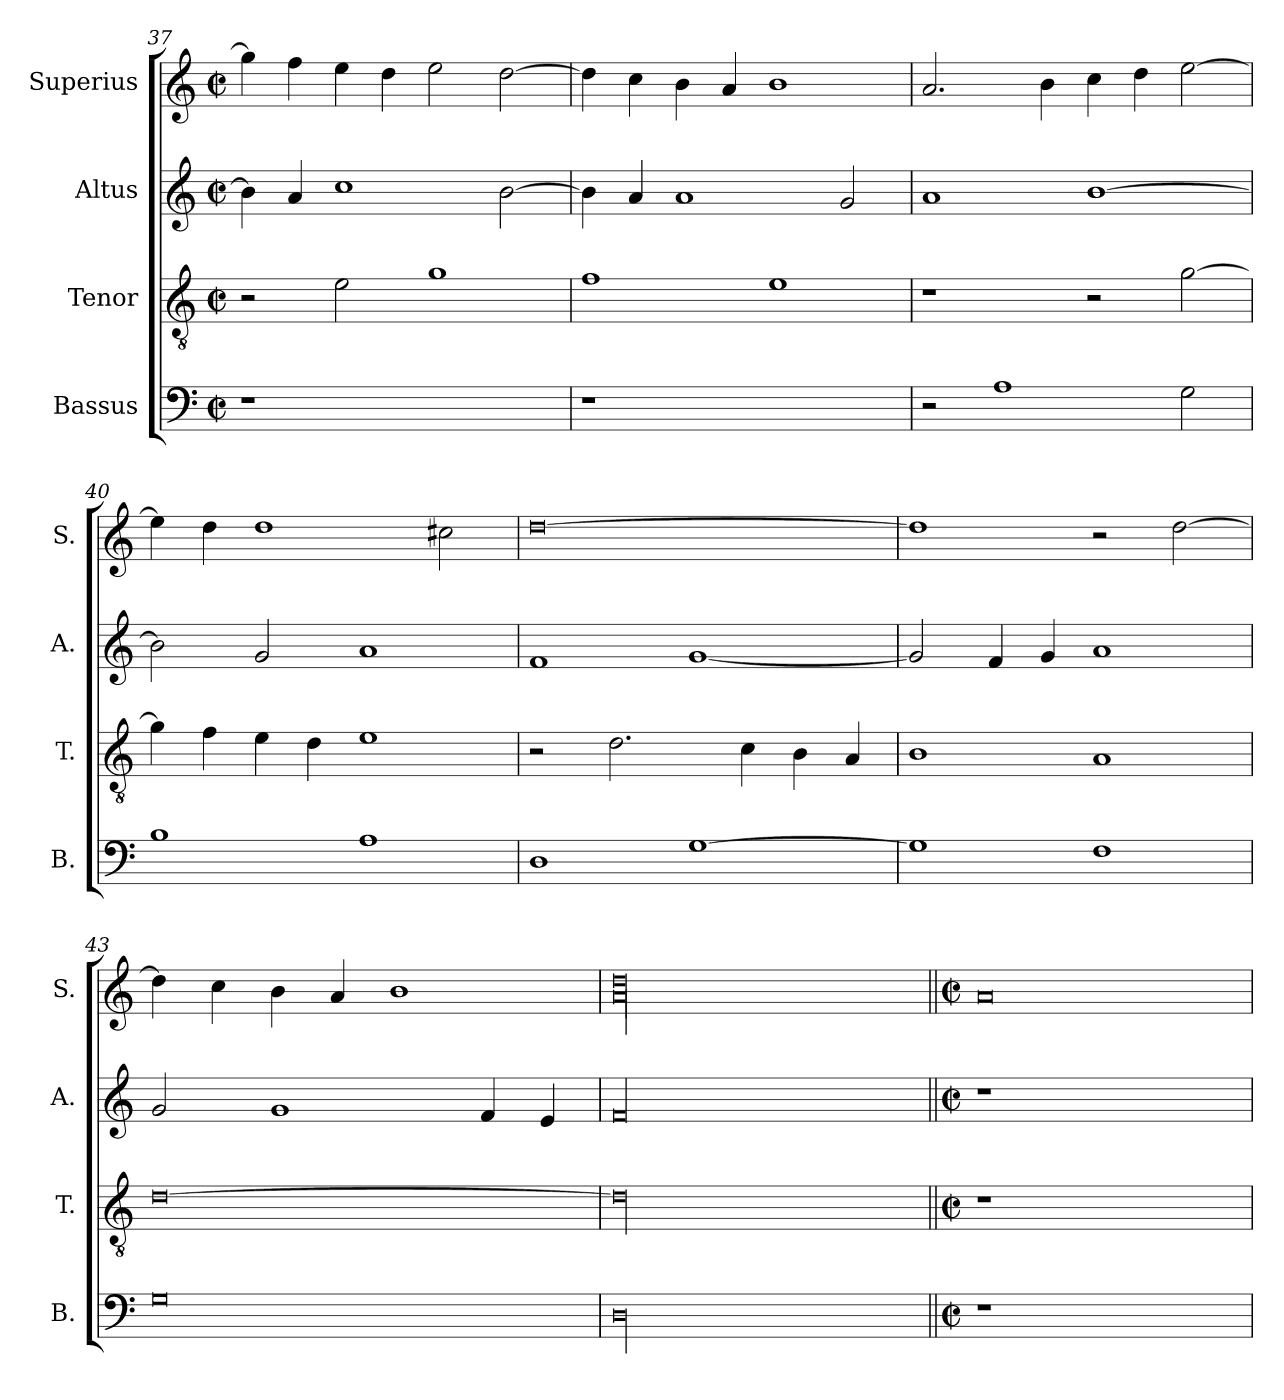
**kern	**kern	**kern	**kern
*part4	*part3	*part2	*part1
*staff4	*staff3	*staff2	*staff1
*I"Bassus	*I"Tenor	*I"Altus	*I"Superius
*I'B.	*I'T.	*I'A.	*I'S.
*clefF4	*clefGv2	*clefG2	*clefG2
*	*ITrd7c12	*	*
*k[]	*k[]	*k[]	*k[]
*C:	*C:	*C:	*C:
*M2/2	*M2/2	*M2/2	*M2/2
*met(c|)	*met(c|)	*met(c|)	*met(c|)
=37	=37	=37	=37
!LO:N:vis=1	!	!	!
1r	2r	4bi\]	4ggi\]
.	.	4ai/	4ffi\
.	2Ei\	1cci	4eei\
.	.	.	4ddi\
1ryy	1Gi	.	2eei\
.	.	[>2bi\	[>2ddi\
=38	=38	=38	=38
!LO:N:vis=1	!	!	!
1r	1Fi	4bi\]	4ddi\]
.	.	4ai/	4cci\
.	.	1ai	4bi\
.	.	.	4ai/
1ryy	1Ei	.	1bi
.	.	2gi/	.
=39	=39	=39	=39
2r	1r	1ai	2.ai/
1Ai	.	.	.
.	.	.	4bi\
.	2r	[>1bi	4cci\
.	.	.	4ddi\
2Gi\	[>2Gi\	.	[>2eei\
=40	=40	=40	=40
1Bi	4Gi\]	2bi\]	4eei\]
.	4Fi\	.	4ddi\
.	4Ei\	2gi/	1ddi
.	4Di\	.	.
1Ai	1Ei	1ai	.
.	.	.	2cc#Xi\
!!LO:PB:g=z
=41	=41	=41	=41
1Di	2r	1fi	[>0ddi
.	2.Di\	.	.
[>1Gi	.	[<1gi	.
.	4Ci\	.	.
.	4BBi\	.	.
.	4AAi/	.	.
=42	=42	=42	=42
1Gi]	1BBi	2gi/]	1ddi]
.	.	4fi/	.
.	.	4gi/	.
1Fi	1AAi	1ai	2r
.	.	.	[>2ddi\
=43	=43	=43	=43
0Gi	[>0Di	2gi/	4ddi\]
.	.	.	4cci\
.	.	1gi	4bi\
.	.	.	4ai/
.	.	.	1bi
.	.	4fi/	.
.	.	4ei/	.
=44	=44	=44	=44
00Di	00Di]	00fi	00ai 00ddi
!!LO:LB:g=z
=45||	=45||	=45||	=45||
*M2/2	*M2/2	*M2/2	*M2/2
*met(c|)	*met(c|)	*met(c|)	*met(c|)
!LO:N:vis=1	!LO:N:vis=1	!LO:N:vis=1	!
1r	1r	1r	0ai
1ryy	1ryy	1ryy	.
=	=	=	=
*-	*-	*-	*-
